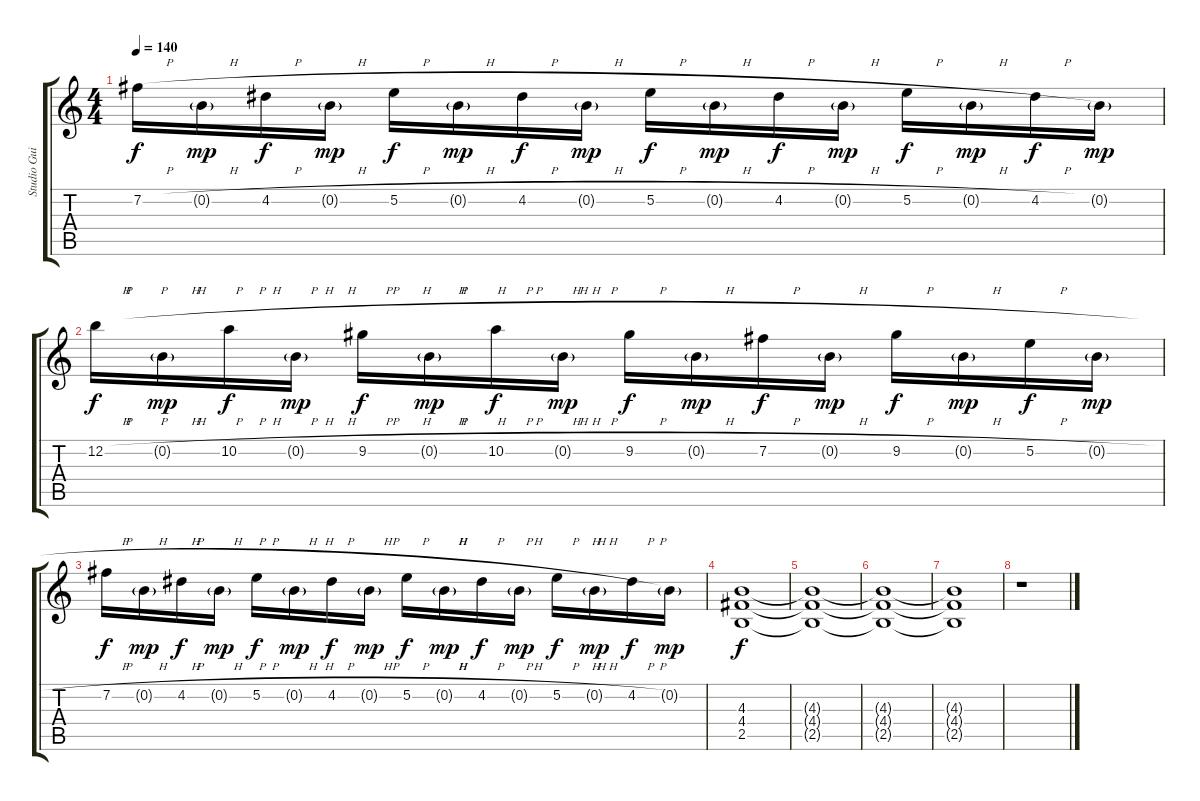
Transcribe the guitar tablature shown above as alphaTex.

\track ("Studio Guitar" "Studio Gui") {instrument distortionguitar}
\staff {score tabs}
\tuning (E4 B3 G3 D3 A2 E2) {hide}
\ts (4 4)
\tempo 140
\clef g2
\ks c
7.2{h}.16{dy f} 0.2{h g}.16{dy mp} 4.2{h}.16{dy f} 0.2{h g}.16{dy mp} 5.2{h}.16{dy f} 0.2{h g}.16{dy mp} 4.2{h}.16{dy f} 0.2{h g}.16{dy mp} 5.2{h}.16{dy f} 0.2{h g}.16{dy mp} 4.2{h}.16{dy f} 0.2{h g}.16{dy mp} 5.2{h}.16{dy f} 0.2{h g}.16{dy mp} 4.2{h}.16{dy f} 0.2{g}.16{dy mp} |
12.2{h}.16{dy f} 0.2{h g}.16{dy mp} 10.2{h}.16{dy f} 0.2{h g}.16{dy mp} 9.2{h}.16{dy f} 0.2{h g}.16{dy mp} 10.2{h}.16{dy f} 0.2{h g}.16{dy mp} 9.2{h}.16{dy f} 0.2{h g}.16{dy mp} 7.2{h}.16{dy f} 0.2{h g}.16{dy mp} 9.2{h}.16{dy f} 0.2{h g}.16{dy mp} 5.2{h}.16{dy f} 0.2{h g}.16{dy mp} |
7.2{h}.16{dy f} 0.2{h g}.16{dy mp} 4.2{h}.16{dy f} 0.2{h g}.16{dy mp} 5.2{h}.16{dy f} 0.2{h g}.16{dy mp} 4.2{h}.16{dy f} 0.2{h g}.16{dy mp} 5.2{h}.16{dy f} 0.2{h g}.16{dy mp} 4.2{h}.16{dy f} 0.2{h g}.16{dy mp} 5.2{h}.16{dy f} 0.2{h g}.16{dy mp} 4.2{h}.16{dy f} 0.2{g}.16{dy mp} |
(4.3 4.4 2.5).1{dy f} |
(4.3{t} 4.4{t} 2.5{t}).1 |
(4.3{t} 4.4{t} 2.5{t}).1 |
(4.3{t} 4.4{t} 2.5{t}).1 |
r.1
